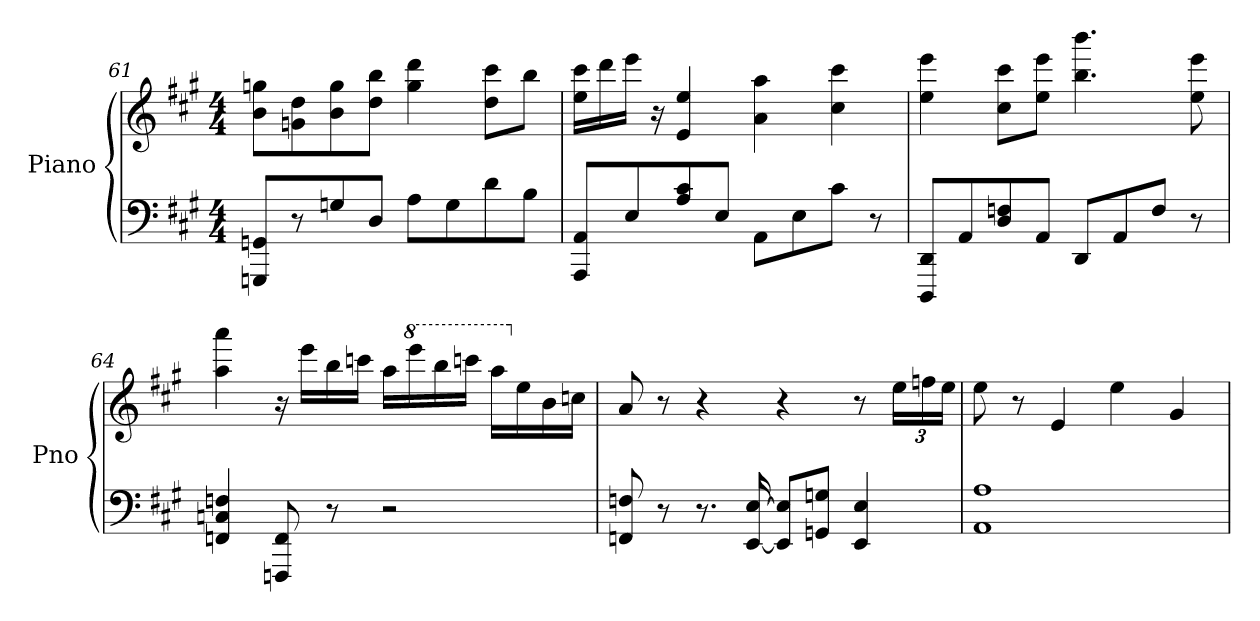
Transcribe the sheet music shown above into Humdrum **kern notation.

**kern	**kern
*part1	*part1
*staff2	*staff1
*I"Piano	*
*I'Pno	*
*clefF4	*clefG2
*k[f#c#g#]	*k[f#c#g#]
*M4/4	*M4/4
=61	=61
8GGGn/ 8GGn/L	8b\ 8ggn\L
8r	8gn\ 8dd\
8Gn/	8b\ 8gg\
8D/J	8dd\ 8bb\J
8A\L	4gg\ 4ddd\
8G\	.
8d\	8dd\ 8ccc#\L
8B\J	8bb\J
=62	=62
8AAA/ 8AA/L	16ee\ 16ccc#\LL
.	16ddd\
8E/	16eee\JJ
.	16r
8A/ 8c#/	4e/ 4ee/
8E/J	.
8AA\L	4a\ 4aa\
8E\	.
8c#\J	4cc#\ 4ccc#\
8r	.
!!LO:LB:g=z
=63	=63
8DDD/ 8DD/L	4ee\ 4eee\
8AA/	.
8D/ 8Fn/	8cc#\ 8ccc#\L
8AA/J	8ee\ 8eee\J
8DD/L	4.bb\ 4.bbb\
8AA/	.
8F/J	.
8r	8ee\ 8eee\
=64	=64
4FFn/ 4Cn/ 4Fn/	4aa\ 4aaa\
8FFFn/ 8FF/	16r
.	16eee\LL
8r	16bb\
.	16cccn\JJ
2r	16aa\LL
*	*8va
.	16eeee\
.	16bbb\
.	16ccccn\JJ
.	16aaa\LL
*	*X8va
.	16ee\
.	16b\
.	16ccn\JJ
=65	=65
8FFn/ 8Fn/	8a/
8r	8r
8.r	4r
[16EE/ [16E/	.
8EE/] 8E/]L	4r
8GGn/ 8Gn/J	.
4EE/ 4E/	8r
*	*Xbrackettup
.	24ee\LL
.	24ffn\
.	24ee\JJ
!!LO:LB:g=z
=66	=66
*^	*
1A	1AA	8ee\
.	.	8r
.	.	4e/
.	.	4ee\
.	.	4g#/
*v	*v	*
=	=
*-	*-
